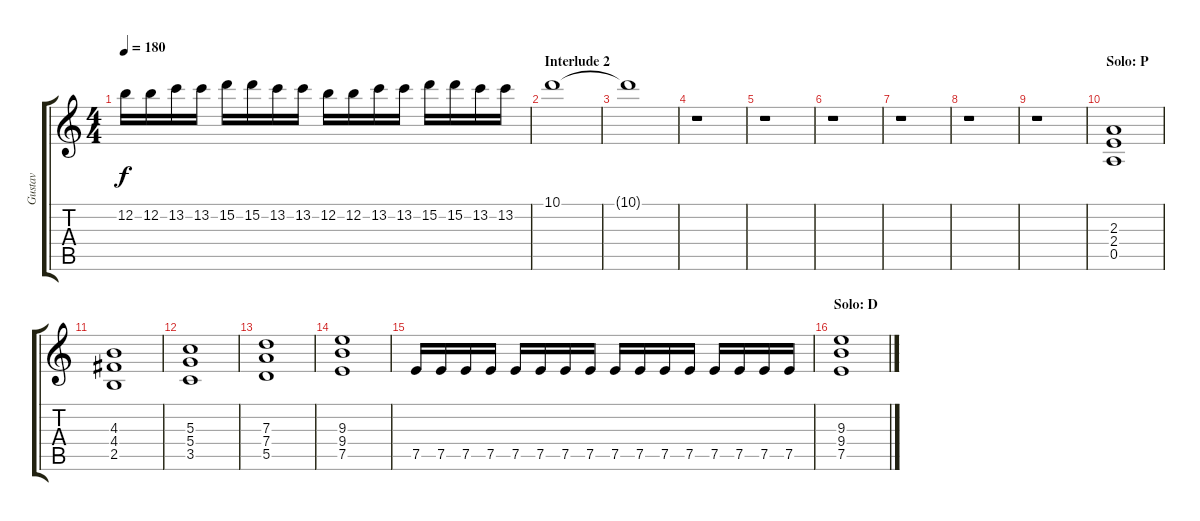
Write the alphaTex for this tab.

\track ("Gustav" "Gustav") {instrument distortionguitar}
\staff {score tabs}
\tuning (E4 B3 G3 D3 A2 E2) {hide}
\ts (4 4)
\tempo 180
\clef g2
\ks c
12.2.16{dy f} 12.2.16 13.2.16 13.2.16 15.2.16 15.2.16 13.2.16 13.2.16 12.2.16 12.2.16 13.2.16 13.2.16 15.2.16 15.2.16 13.2.16 13.2.16 |
\section ("" "Interlude 2")
10.1.1 |
10.1{t}.1 |
r.1 |
r.1 |
r.1 |
r.1 |
r.1 |
r.1 |
\section ("" "Solo: P")
(2.3 2.4 0.5).1 |
(4.3 4.4 2.5).1 |
(5.3 5.4 3.5).1 |
(7.3 7.4 5.5).1 |
(9.3 9.4 7.5).1 |
7.5.16 7.5.16 7.5.16 7.5.16 7.5.16 7.5.16 7.5.16 7.5.16 7.5.16 7.5.16 7.5.16 7.5.16 7.5.16 7.5.16 7.5.16 7.5.16 |
\section ("" "Solo: D")
(9.3 9.4 7.5).1
